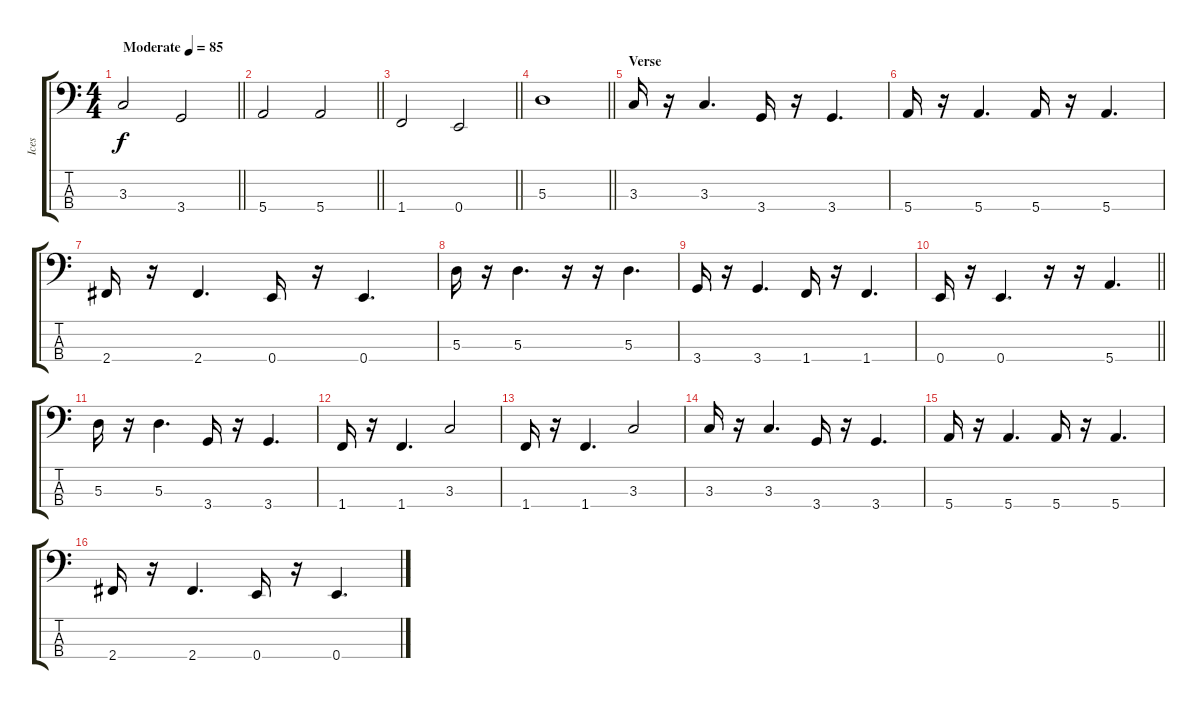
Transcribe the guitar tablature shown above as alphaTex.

\track ("Ices" "Ices") {instrument electricbassfinger}
\staff {score tabs}
\tuning (G2 D2 A1 E1) {hide}
\ts (4 4)
\tempo (85 "Moderate")
\clef f4
\barLineRight lightlight
\ks c
3.3.2{dy f instrument electricbassfinger} 3.4.2 |
\barLineRight lightlight
5.4.2{txt ""} 5.4.2 |
\barLineRight lightlight
1.4.2 0.4.2 |
\barLineRight lightlight
5.3.1 |
\section ("" "Verse")
3.3.16 r.16 3.3.4{d} 3.4.16 r.16 3.4.4{d} |
5.4.16 r.16 5.4.4{d} 5.4.16 r.16 5.4.4{d} |
2.4.16 r.16 2.4.4{d} 0.4.16 r.16 0.4.4{d} |
5.3.16 r.16 5.3.4{d} r.16 r.16 5.3.4{d} |
3.4.16 r.16 3.4.4{d} 1.4.16 r.16 1.4.4{d} |
\barLineRight lightlight
0.4.16 r.16 0.4.4{d} r.16 r.16 5.4.4{d} |
\section ("" "")
5.3.16 r.16 5.3.4{d} 3.4.16 r.16 3.4.4{d} |
1.4.16 r.16 1.4.4{d} 3.3.2 |
1.4.16 r.16 1.4.4{d} 3.3.2 |
3.3.16 r.16 3.3.4{d} 3.4.16 r.16 3.4.4{d} |
5.4.16 r.16 5.4.4{d} 5.4.16 r.16 5.4.4{d} |
2.4.16 r.16 2.4.4{d} 0.4.16 r.16 0.4.4{d}
